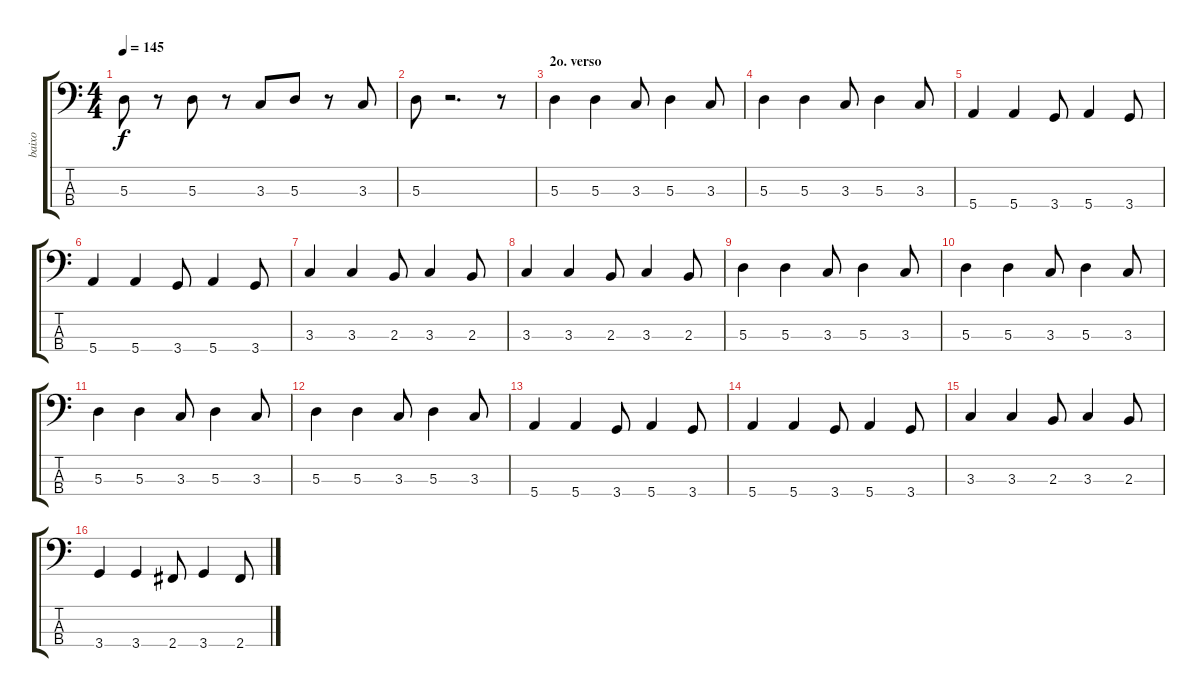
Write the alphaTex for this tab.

\track ("baixo" "baixo") {instrument electricbassfinger}
\staff {score tabs}
\tuning (G2 D2 A1 E1) {hide}
\ts (4 4)
\tempo 145
\clef f4
\ks c
5.3.8{dy f} r.8 5.3.8 r.8 3.3.8 5.3.8 r.8 3.3.8 |
5.3.8 r.2{d} r.8 |
\section ("" "2o. verso")
5.3.4 5.3.4 3.3.8 5.3.4 3.3.8 |
5.3.4 5.3.4 3.3.8 5.3.4 3.3.8 |
5.4.4 5.4.4 3.4.8 5.4.4 3.4.8 |
5.4.4 5.4.4 3.4.8 5.4.4 3.4.8 |
3.3.4 3.3.4 2.3.8 3.3.4 2.3.8 |
3.3.4 3.3.4 2.3.8 3.3.4 2.3.8 |
5.3.4 5.3.4 3.3.8 5.3.4 3.3.8 |
5.3.4 5.3.4 3.3.8 5.3.4 3.3.8 |
5.3.4 5.3.4 3.3.8 5.3.4 3.3.8 |
5.3.4 5.3.4 3.3.8 5.3.4 3.3.8 |
5.4.4 5.4.4 3.4.8 5.4.4 3.4.8 |
5.4.4 5.4.4 3.4.8 5.4.4 3.4.8 |
3.3.4 3.3.4 2.3.8 3.3.4 2.3.8 |
3.4.4 3.4.4 2.4.8 3.4.4 2.4.8
